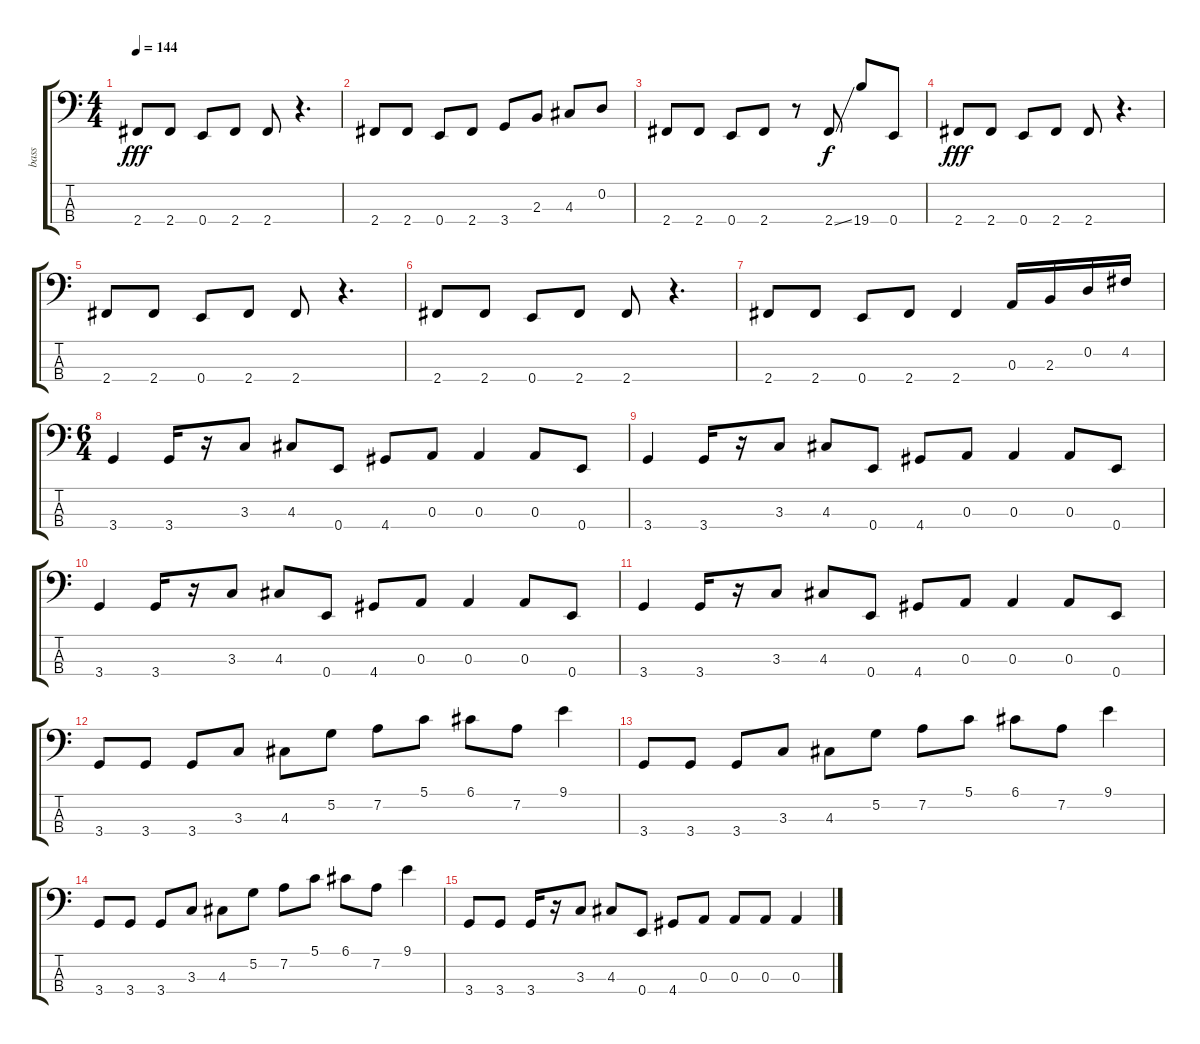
\track ("bass" "bass") {instrument electricbassfinger}
\staff {score tabs}
\tuning (G2 D2 A1 E1) {hide}
\ts (4 4)
\tempo 144
\clef f4
\ks c
2.4.8{dy fff} 2.4.8 0.4.8 2.4.8 2.4.8 r.4{d} |
2.4.8 2.4.8 0.4.8 2.4.8 3.4.8 2.3.8 4.3.8 0.2.8 |
2.4.8 2.4.8 0.4.8 2.4.8 r.8 2.4{ss}.8{dy f} 19.4.8 0.4.8 |
2.4.8{dy fff} 2.4.8 0.4.8 2.4.8 2.4.8 r.4{d} |
2.4.8 2.4.8 0.4.8 2.4.8 2.4.8 r.4{d} |
2.4.8 2.4.8 0.4.8 2.4.8 2.4.8 r.4{d} |
2.4.8 2.4.8 0.4.8 2.4.8 2.4.4 0.3.16 2.3.16 0.2.16 4.2.16 |
\ts (6 4)
3.4.4 3.4.16 r.16 3.3.8 4.3.8 0.4.8 4.4.8 0.3.8 0.3.4 0.3.8 0.4.8 |
3.4.4 3.4.16 r.16 3.3.8 4.3.8 0.4.8 4.4.8 0.3.8 0.3.4 0.3.8 0.4.8 |
3.4.4 3.4.16 r.16 3.3.8 4.3.8 0.4.8 4.4.8 0.3.8 0.3.4 0.3.8 0.4.8 |
3.4.4 3.4.16 r.16 3.3.8 4.3.8 0.4.8 4.4.8 0.3.8 0.3.4 0.3.8 0.4.8 |
3.4.8 3.4.8 3.4.8 3.3.8 4.3.8 5.2.8 7.2.8 5.1.8 6.1.8 7.2.8 9.1.4 |
3.4.8 3.4.8 3.4.8 3.3.8 4.3.8 5.2.8 7.2.8 5.1.8 6.1.8 7.2.8 9.1.4 |
3.4.8 3.4.8 3.4.8 3.3.8 4.3.8 5.2.8 7.2.8 5.1.8 6.1.8 7.2.8 9.1.4 |
3.4.8 3.4.8 3.4.16 r.16 3.3.8 4.3.8 0.4.8 4.4.8 0.3.8 0.3.8 0.3.8 0.3.4
